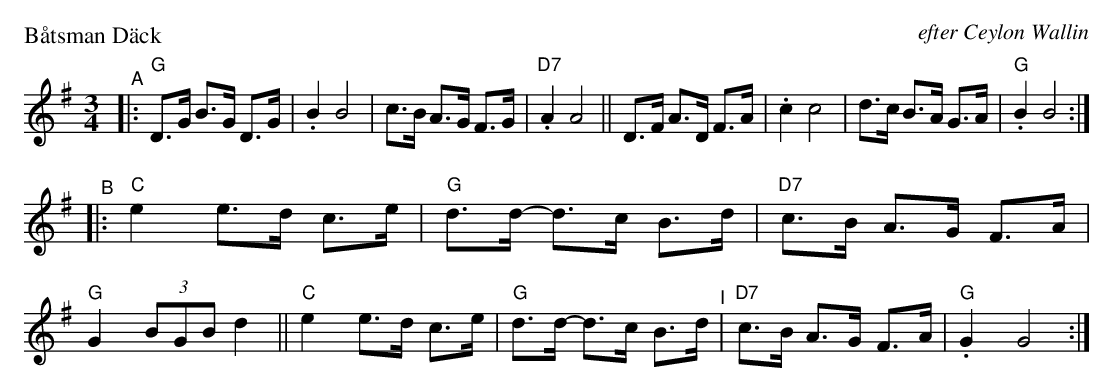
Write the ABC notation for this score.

X:1
P: B\aatsman D\"ack
O: efter Ceylon Wallin
M: 3/4
L: 1/8
O: efter Ceylon Wallin
K: G
"^A"|: "G"D>G B>G D>G | .B2 B4 | c>B A>G F>G | "D7".A2 A4 \
    ||    D>F A>D F>A | .c2 c4 | d>c B>A G>A | "G".B2 B4 :|
"^B"|: "C"e2 e>d c>e  | "G"d>d- d>c B>d | "D7"c>B A>G F>A | "G"G2 (3BGB d2 \
    || "C"e2 e>d c>e  | "G"d>d- d>c B>d "^I"| "D7"c>B A>G F>A | "G".G2 G4 :|
